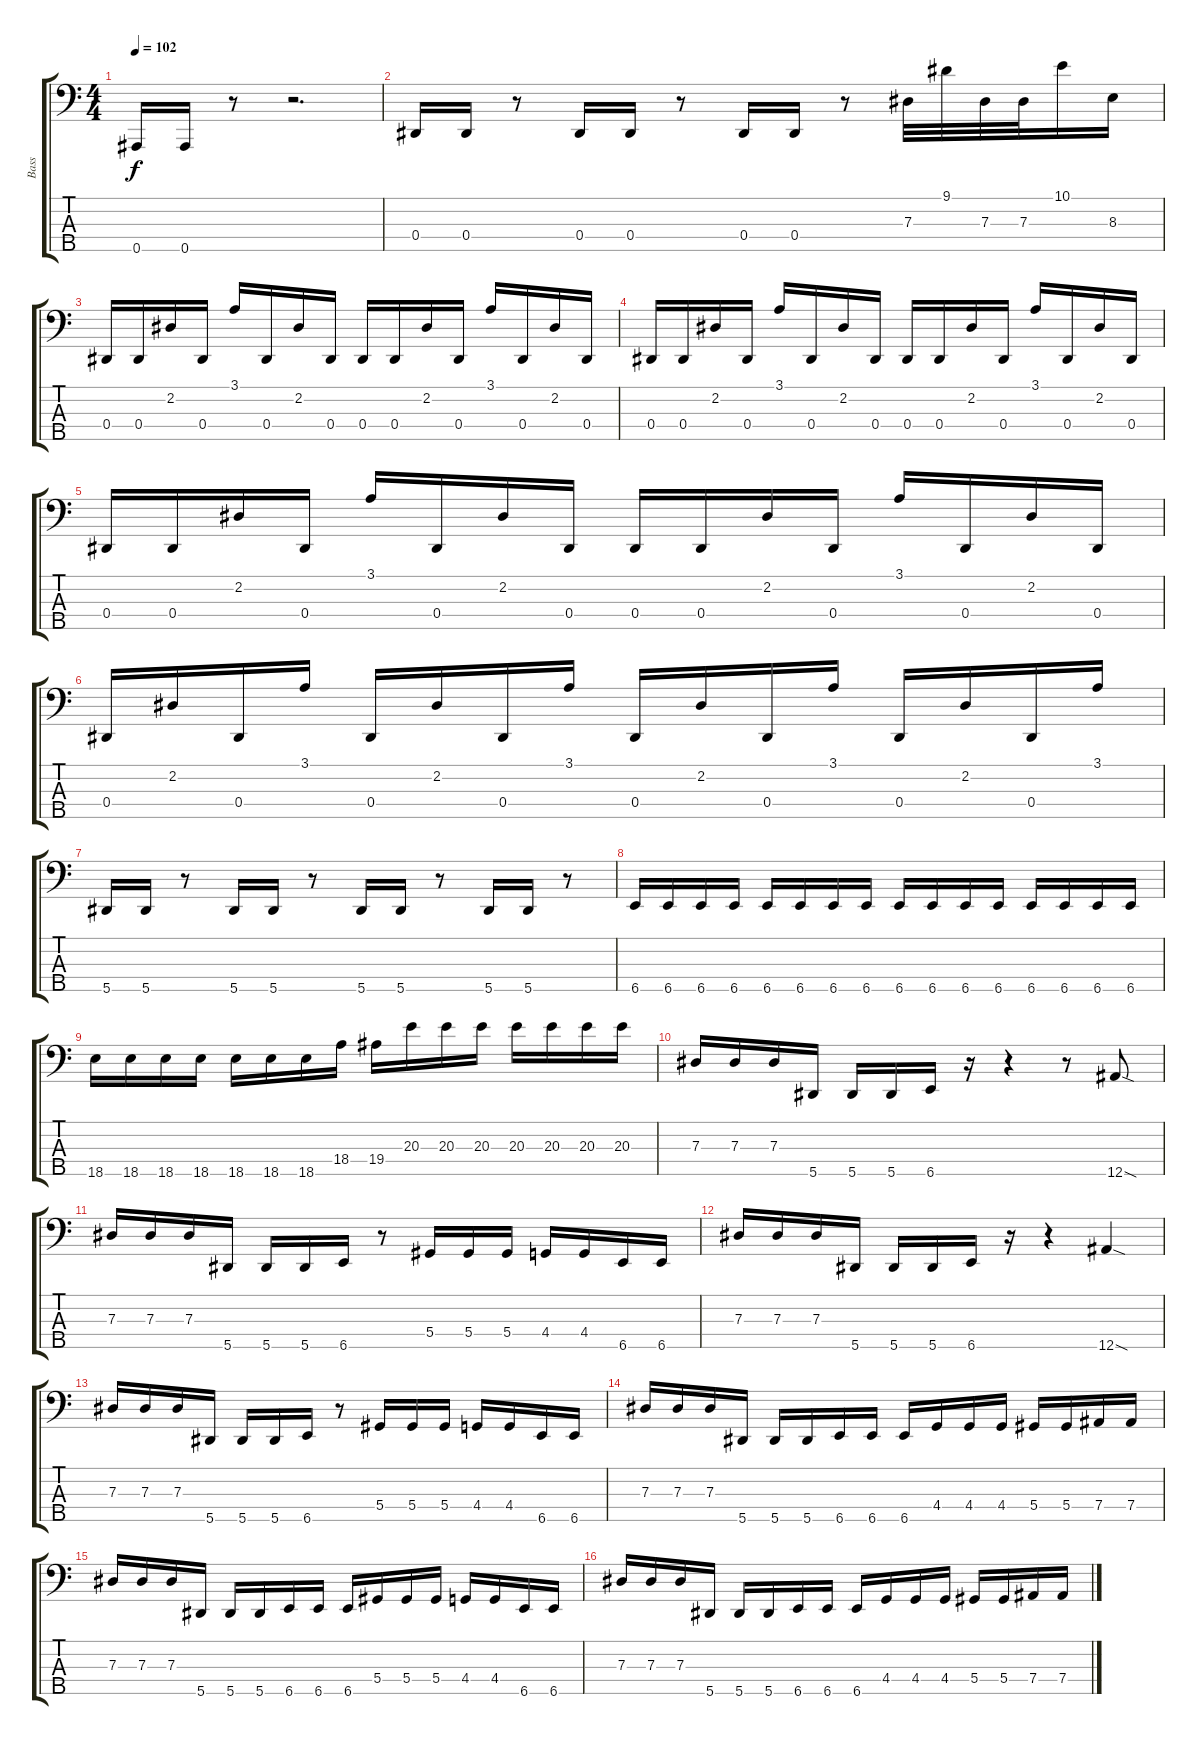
\track ("Bass" "Bass") {instrument electricbasspick}
\staff {score tabs}
\tuning (Gb2 Db2 Ab1 Eb1 Bb0) {hide}
\ts (4 4)
\tempo 102
\clef f4
\ks c
0.5.16{dy f} 0.5.16 r.8 r.2{d} |
0.4.16{instrument slapbass1} 0.4.16 r.8 0.4.16 0.4.16 r.8 0.4.16 0.4.16 r.8 7.3.32 9.1.32 7.3.32 7.3.32 10.1.16 8.3.16 |
0.4.16 0.4.16 2.2.16 0.4.16 3.1.16 0.4.16 2.2.16 0.4.16 0.4.16 0.4.16 2.2.16 0.4.16 3.1.16 0.4.16 2.2.16 0.4.16 |
0.4.16 0.4.16 2.2.16 0.4.16 3.1.16 0.4.16 2.2.16 0.4.16 0.4.16 0.4.16 2.2.16 0.4.16 3.1.16 0.4.16 2.2.16 0.4.16 |
0.4.16 0.4.16 2.2.16 0.4.16 3.1.16 0.4.16 2.2.16 0.4.16 0.4.16 0.4.16 2.2.16 0.4.16 3.1.16 0.4.16 2.2.16 0.4.16 |
0.4.16 2.2.16 0.4.16 3.1.16 0.4.16 2.2.16 0.4.16 3.1.16 0.4.16 2.2.16 0.4.16 3.1.16 0.4.16 2.2.16 0.4.16 3.1.16 |
5.5.16{instrument electricbasspick} 5.5.16 r.8 5.5.16 5.5.16 r.8 5.5.16 5.5.16 r.8 5.5.16 5.5.16 r.8 |
6.5.16 6.5.16 6.5.16 6.5.16 6.5.16 6.5.16 6.5.16 6.5.16 6.5.16 6.5.16 6.5.16 6.5.16 6.5.16 6.5.16 6.5.16 6.5.16 |
18.5.16 18.5.16 18.5.16 18.5.16 18.5.16 18.5.16 18.5.16 18.4.16 19.4.16 20.3.16 20.3.16 20.3.16 20.3.16 20.3.16 20.3.16 20.3.16 |
7.3.16 7.3.16 7.3.16 5.5.16 5.5.16 5.5.16 6.5.16 r.16 r.4 r.8 12.5{sod}.8 |
7.3.16 7.3.16 7.3.16 5.5.16 5.5.16 5.5.16 6.5.16 r.8 5.4.16 5.4.16 5.4.16 4.4.16 4.4.16 6.5.16 6.5.16 |
7.3.16 7.3.16 7.3.16 5.5.16 5.5.16 5.5.16 6.5.16 r.16 r.4 12.5{sod}.4 |
7.3.16 7.3.16 7.3.16 5.5.16 5.5.16 5.5.16 6.5.16 r.8 5.4.16 5.4.16 5.4.16 4.4.16 4.4.16 6.5.16 6.5.16 |
7.3.16 7.3.16 7.3.16 5.5.16 5.5.16 5.5.16 6.5.16 6.5.16 6.5.16 4.4.16 4.4.16 4.4.16 5.4.16 5.4.16 7.4.16 7.4.16 |
7.3.16 7.3.16 7.3.16 5.5.16 5.5.16 5.5.16 6.5.16 6.5.16 6.5.16 5.4.16 5.4.16 5.4.16 4.4.16 4.4.16 6.5.16 6.5.16 |
7.3.16 7.3.16 7.3.16 5.5.16 5.5.16 5.5.16 6.5.16 6.5.16 6.5.16 4.4.16 4.4.16 4.4.16 5.4.16 5.4.16 7.4.16 7.4.16
